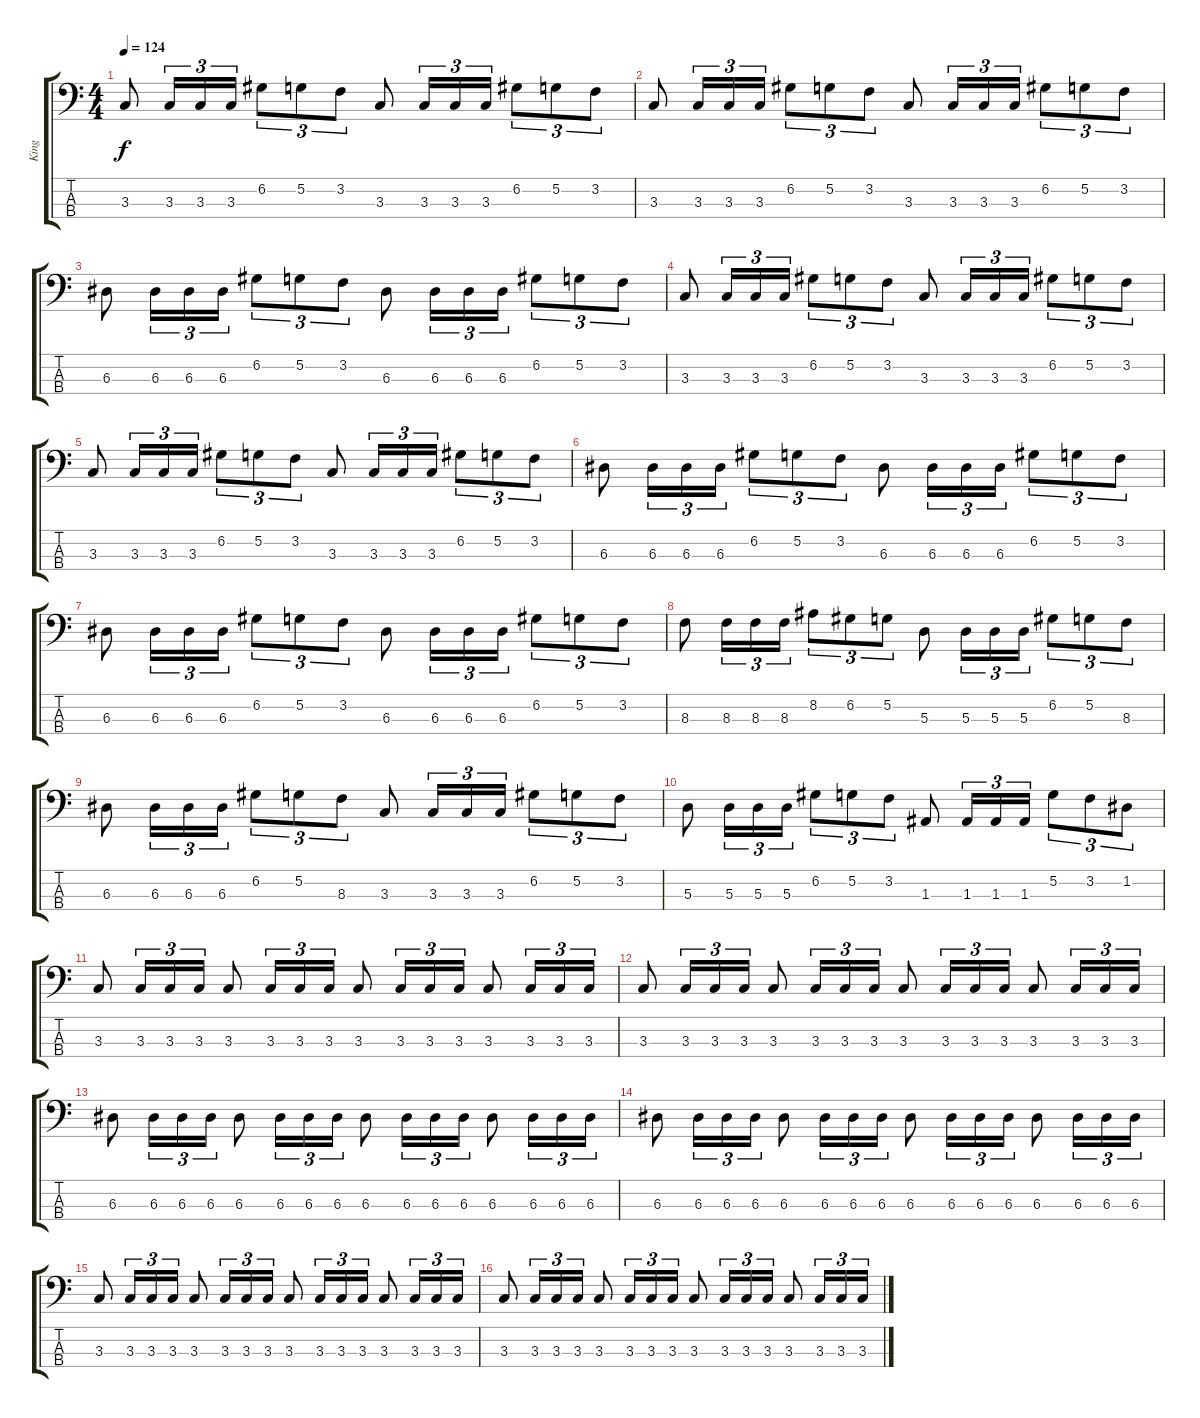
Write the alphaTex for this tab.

\track ("King" "King") {instrument electricbassfinger}
\staff {score tabs}
\tuning (G2 D2 A1 E1) {hide}
\ts (4 4)
\tempo 124
\clef f4
\ks c
3.3.8{dy f instrument electricbassfinger} 3.3.16{tu (3 2)} 3.3.16{tu (3 2)} 3.3.16{tu (3 2)} 6.2.8{tu (3 2)} 5.2.8{tu (3 2)} 3.2.8{tu (3 2)} 3.3.8 3.3.16{tu (3 2)} 3.3.16{tu (3 2)} 3.3.16{tu (3 2)} 6.2.8{tu (3 2)} 5.2.8{tu (3 2)} 3.2.8{tu (3 2)} |
3.3.8 3.3.16{tu (3 2)} 3.3.16{tu (3 2)} 3.3.16{tu (3 2)} 6.2.8{tu (3 2)} 5.2.8{tu (3 2)} 3.2.8{tu (3 2)} 3.3.8 3.3.16{tu (3 2)} 3.3.16{tu (3 2)} 3.3.16{tu (3 2)} 6.2.8{tu (3 2)} 5.2.8{tu (3 2)} 3.2.8{tu (3 2)} |
6.3.8 6.3.16{tu (3 2)} 6.3.16{tu (3 2)} 6.3.16{tu (3 2)} 6.2.8{tu (3 2)} 5.2.8{tu (3 2)} 3.2.8{tu (3 2)} 6.3.8 6.3.16{tu (3 2)} 6.3.16{tu (3 2)} 6.3.16{tu (3 2)} 6.2.8{tu (3 2)} 5.2.8{tu (3 2)} 3.2.8{tu (3 2)} |
3.3.8 3.3.16{tu (3 2)} 3.3.16{tu (3 2)} 3.3.16{tu (3 2)} 6.2.8{tu (3 2)} 5.2.8{tu (3 2)} 3.2.8{tu (3 2)} 3.3.8 3.3.16{tu (3 2)} 3.3.16{tu (3 2)} 3.3.16{tu (3 2)} 6.2.8{tu (3 2)} 5.2.8{tu (3 2)} 3.2.8{tu (3 2)} |
3.3.8 3.3.16{tu (3 2)} 3.3.16{tu (3 2)} 3.3.16{tu (3 2)} 6.2.8{tu (3 2)} 5.2.8{tu (3 2)} 3.2.8{tu (3 2)} 3.3.8 3.3.16{tu (3 2)} 3.3.16{tu (3 2)} 3.3.16{tu (3 2)} 6.2.8{tu (3 2)} 5.2.8{tu (3 2)} 3.2.8{tu (3 2)} |
6.3.8 6.3.16{tu (3 2)} 6.3.16{tu (3 2)} 6.3.16{tu (3 2)} 6.2.8{tu (3 2)} 5.2.8{tu (3 2)} 3.2.8{tu (3 2)} 6.3.8 6.3.16{tu (3 2)} 6.3.16{tu (3 2)} 6.3.16{tu (3 2)} 6.2.8{tu (3 2)} 5.2.8{tu (3 2)} 3.2.8{tu (3 2)} |
6.3.8 6.3.16{tu (3 2)} 6.3.16{tu (3 2)} 6.3.16{tu (3 2)} 6.2.8{tu (3 2)} 5.2.8{tu (3 2)} 3.2.8{tu (3 2)} 6.3.8 6.3.16{tu (3 2)} 6.3.16{tu (3 2)} 6.3.16{tu (3 2)} 6.2.8{tu (3 2)} 5.2.8{tu (3 2)} 3.2.8{tu (3 2)} |
8.3.8 8.3.16{tu (3 2)} 8.3.16{tu (3 2)} 8.3.16{tu (3 2)} 8.2.8{tu (3 2)} 6.2.8{tu (3 2)} 5.2.8{tu (3 2)} 5.3.8 5.3.16{tu (3 2)} 5.3.16{tu (3 2)} 5.3.16{tu (3 2)} 6.2.8{tu (3 2)} 5.2.8{tu (3 2)} 8.3.8{tu (3 2)} |
6.3.8 6.3.16{tu (3 2)} 6.3.16{tu (3 2)} 6.3.16{tu (3 2)} 6.2.8{tu (3 2)} 5.2.8{tu (3 2)} 8.3.8{tu (3 2)} 3.3.8 3.3.16{tu (3 2)} 3.3.16{tu (3 2)} 3.3.16{tu (3 2)} 6.2.8{tu (3 2)} 5.2.8{tu (3 2)} 3.2.8{tu (3 2)} |
5.3.8 5.3.16{tu (3 2)} 5.3.16{tu (3 2)} 5.3.16{tu (3 2)} 6.2.8{tu (3 2)} 5.2.8{tu (3 2)} 3.2.8{tu (3 2)} 1.3.8 1.3.16{tu (3 2)} 1.3.16{tu (3 2)} 1.3.16{tu (3 2)} 5.2.8{tu (3 2)} 3.2.8{tu (3 2)} 1.2.8{tu (3 2)} |
3.3.8 3.3.16{tu (3 2)} 3.3.16{tu (3 2)} 3.3.16{tu (3 2)} 3.3.8 3.3.16{tu (3 2)} 3.3.16{tu (3 2)} 3.3.16{tu (3 2)} 3.3.8 3.3.16{tu (3 2)} 3.3.16{tu (3 2)} 3.3.16{tu (3 2)} 3.3.8 3.3.16{tu (3 2)} 3.3.16{tu (3 2)} 3.3.16{tu (3 2)} |
3.3.8 3.3.16{tu (3 2)} 3.3.16{tu (3 2)} 3.3.16{tu (3 2)} 3.3.8 3.3.16{tu (3 2)} 3.3.16{tu (3 2)} 3.3.16{tu (3 2)} 3.3.8 3.3.16{tu (3 2)} 3.3.16{tu (3 2)} 3.3.16{tu (3 2)} 3.3.8 3.3.16{tu (3 2)} 3.3.16{tu (3 2)} 3.3.16{tu (3 2)} |
6.3.8 6.3.16{tu (3 2)} 6.3.16{tu (3 2)} 6.3.16{tu (3 2)} 6.3.8 6.3.16{tu (3 2)} 6.3.16{tu (3 2)} 6.3.16{tu (3 2)} 6.3.8 6.3.16{tu (3 2)} 6.3.16{tu (3 2)} 6.3.16{tu (3 2)} 6.3.8 6.3.16{tu (3 2)} 6.3.16{tu (3 2)} 6.3.16{tu (3 2)} |
6.3.8 6.3.16{tu (3 2)} 6.3.16{tu (3 2)} 6.3.16{tu (3 2)} 6.3.8 6.3.16{tu (3 2)} 6.3.16{tu (3 2)} 6.3.16{tu (3 2)} 6.3.8 6.3.16{tu (3 2)} 6.3.16{tu (3 2)} 6.3.16{tu (3 2)} 6.3.8 6.3.16{tu (3 2)} 6.3.16{tu (3 2)} 6.3.16{tu (3 2)} |
3.3.8 3.3.16{tu (3 2)} 3.3.16{tu (3 2)} 3.3.16{tu (3 2)} 3.3.8 3.3.16{tu (3 2)} 3.3.16{tu (3 2)} 3.3.16{tu (3 2)} 3.3.8 3.3.16{tu (3 2)} 3.3.16{tu (3 2)} 3.3.16{tu (3 2)} 3.3.8 3.3.16{tu (3 2)} 3.3.16{tu (3 2)} 3.3.16{tu (3 2)} |
3.3.8 3.3.16{tu (3 2)} 3.3.16{tu (3 2)} 3.3.16{tu (3 2)} 3.3.8 3.3.16{tu (3 2)} 3.3.16{tu (3 2)} 3.3.16{tu (3 2)} 3.3.8 3.3.16{tu (3 2)} 3.3.16{tu (3 2)} 3.3.16{tu (3 2)} 3.3.8 3.3.16{tu (3 2)} 3.3.16{tu (3 2)} 3.3.16{tu (3 2)}
